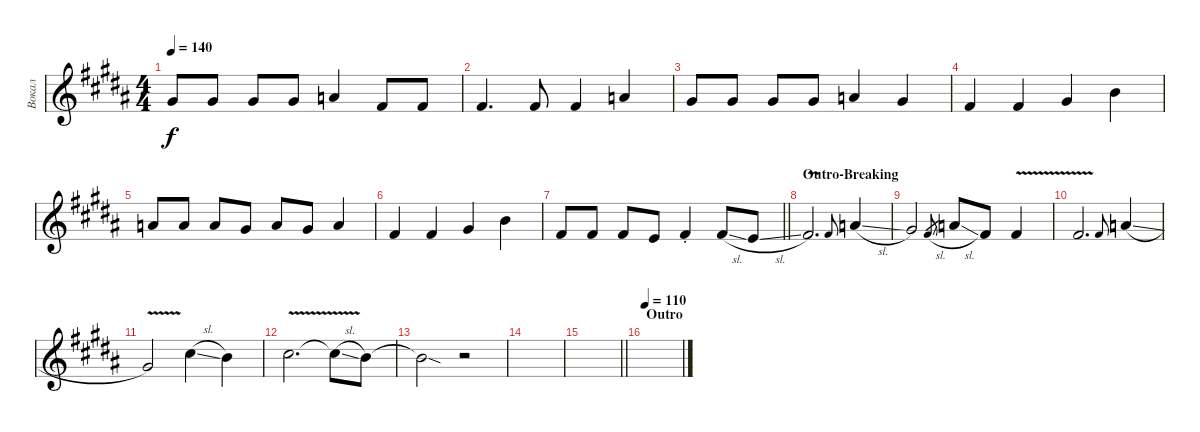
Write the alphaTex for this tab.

\track ("Вокал" "Вокал") {instrument trumpet}
\staff {score}
\tuning (E4 B3 G3 D3 A2 E2) {hide}
\ts (4 4)
\tempo 140
\clef g2
\ks g#minor
4.1.8{dy f} 4.1.8 4.1.8 4.1.8 5.1.4 2.1.8 2.1.8 |
2.1.4{d} 2.1.8 2.1.4 5.1.4 |
4.1.8 4.1.8 4.1.8 4.1.8 5.1.4 4.1.4 |
2.1.4 2.1.4 4.1.4 7.1.4 |
5.1.8 5.1.8 5.1.8 4.1.8 5.1.8 4.1.8 5.1.4 |
2.1.4 2.1.4 4.1.4 7.1.4 |
\barLineRight lightlight
2.1.8 2.1.8 2.1.8 0.1.8 2.1{st}.4 2.1{sl}.8 0.1{sl}.8 |
\section ("" "Outro-Breaking")
2.1{v}.2{d} 2.1.8{gr onbeat} 5.1{sl}.4 |
4.1.2 2.1{sl}.8{gr} 5.1{sl}.8 2.1.8 2.1{v}.4 |
2.1{v}.2{d} 2.1.8{gr onbeat} 5.1{sl}.4 |
4.1{v}.2 9.1{sl}.4 7.1.4 |
9.1{v}.2{d} 9.1{sl t}.8 7.1.8 |
7.1{sod t}.2 r.2 |
|
\barLineRight lightlight
|
\section ("" "Outro")
\tempo 110
